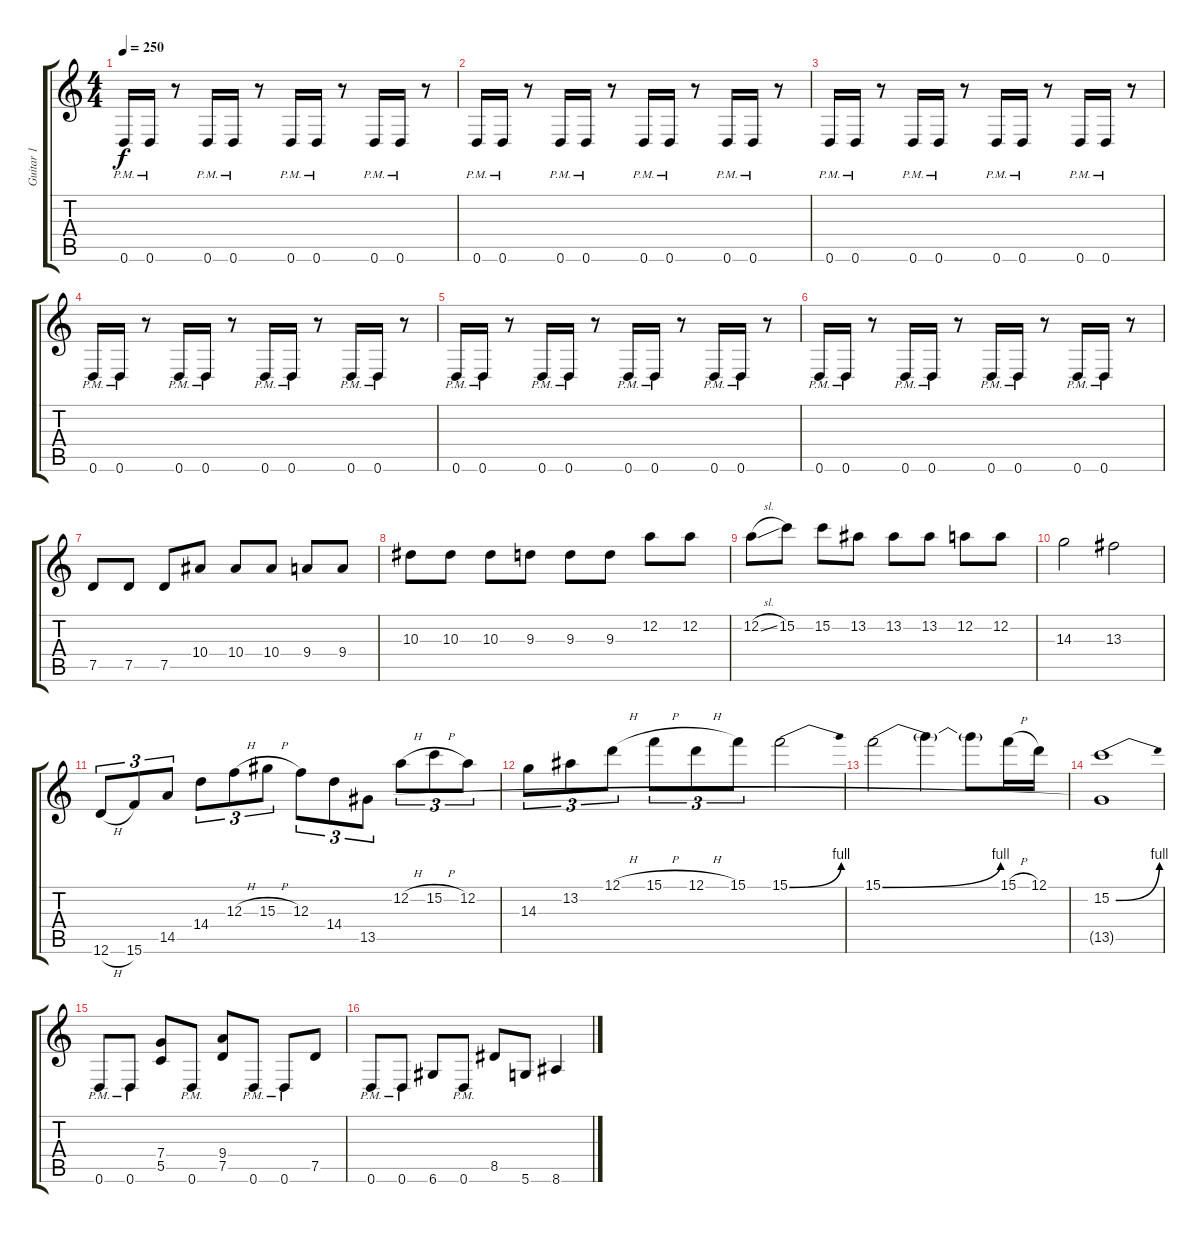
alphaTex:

\track ("Guitar 1" "Guitar 1") {instrument distortionguitar}
\staff {score tabs}
\tuning (D4 A3 F3 C3 G2 D2) {hide}
\ts (4 4)
\tempo 250
\clef g2
\ks c
0.6{pm}.16{dy f} 0.6{pm}.16 r.8 0.6{pm}.16 0.6{pm}.16 r.8 0.6{pm}.16 0.6{pm}.16 r.8 0.6{pm}.16 0.6{pm}.16 r.8 |
0.6{pm}.16 0.6{pm}.16 r.8 0.6{pm}.16 0.6{pm}.16 r.8 0.6{pm}.16 0.6{pm}.16 r.8 0.6{pm}.16 0.6{pm}.16 r.8 |
0.6{pm}.16 0.6{pm}.16 r.8 0.6{pm}.16 0.6{pm}.16 r.8 0.6{pm}.16 0.6{pm}.16 r.8 0.6{pm}.16 0.6{pm}.16 r.8 |
0.6{pm}.16 0.6{pm}.16 r.8 0.6{pm}.16 0.6{pm}.16 r.8 0.6{pm}.16 0.6{pm}.16 r.8 0.6{pm}.16 0.6{pm}.16 r.8 |
0.6{pm}.16 0.6{pm}.16 r.8 0.6{pm}.16 0.6{pm}.16 r.8 0.6{pm}.16 0.6{pm}.16 r.8 0.6{pm}.16 0.6{pm}.16 r.8 |
0.6{pm}.16 0.6{pm}.16 r.8 0.6{pm}.16 0.6{pm}.16 r.8 0.6{pm}.16 0.6{pm}.16 r.8 0.6{pm}.16 0.6{pm}.16 r.8 |
7.5.8 7.5.8 7.5.8 10.4.8 10.4.8 10.4.8 9.4.8 9.4.8 |
10.3.8 10.3.8 10.3.8 9.3.8 9.3.8 9.3.8 12.2.8 12.2.8 |
12.2{sl}.8 15.2.8 15.2.8 13.2.8 13.2.8 13.2.8 12.2.8 12.2.8 |
14.3.2 13.3.2 |
12.6{h}.8{tu (3 2)} 15.6.8{tu (3 2)} 14.5.8{tu (3 2)} 14.4.8{tu (3 2)} 12.3{h}.8{tu (3 2)} 15.3{h}.8{tu (3 2)} 12.3.8{tu (3 2)} 14.4.8{tu (3 2)} 13.5.8{tu (3 2)} 12.2{h}.8{tu (3 2)} 15.2{h}.8{tu (3 2)} 12.2.8{tu (3 2)} |
14.3.8{tu (3 2)} 13.2.8{tu (3 2)} 12.1{h}.8{tu (3 2)} 15.1{h}.8{tu (3 2)} 12.1{h}.8{tu (3 2)} 15.1.8{tu (3 2)} 15.1{be (bend 0 0 60 4)}.2 |
15.1{be (bend 0 0 60 4)}.2 15.1{t}.4 15.1{t}.8 15.1{h}.16 12.1.16 |
(15.2{be (bend 0 0 60 4)} 13.5{t}).1 |
0.6{pm}.8 0.6{pm}.8 (7.4 5.5).8 0.6{pm}.8 (9.4 7.5).8 0.6{pm}.8 0.6{pm}.8 7.5.8 |
0.6{pm}.8 0.6{pm}.8 6.6.8 0.6{pm}.8 8.5.8 5.6.8 8.6.4
